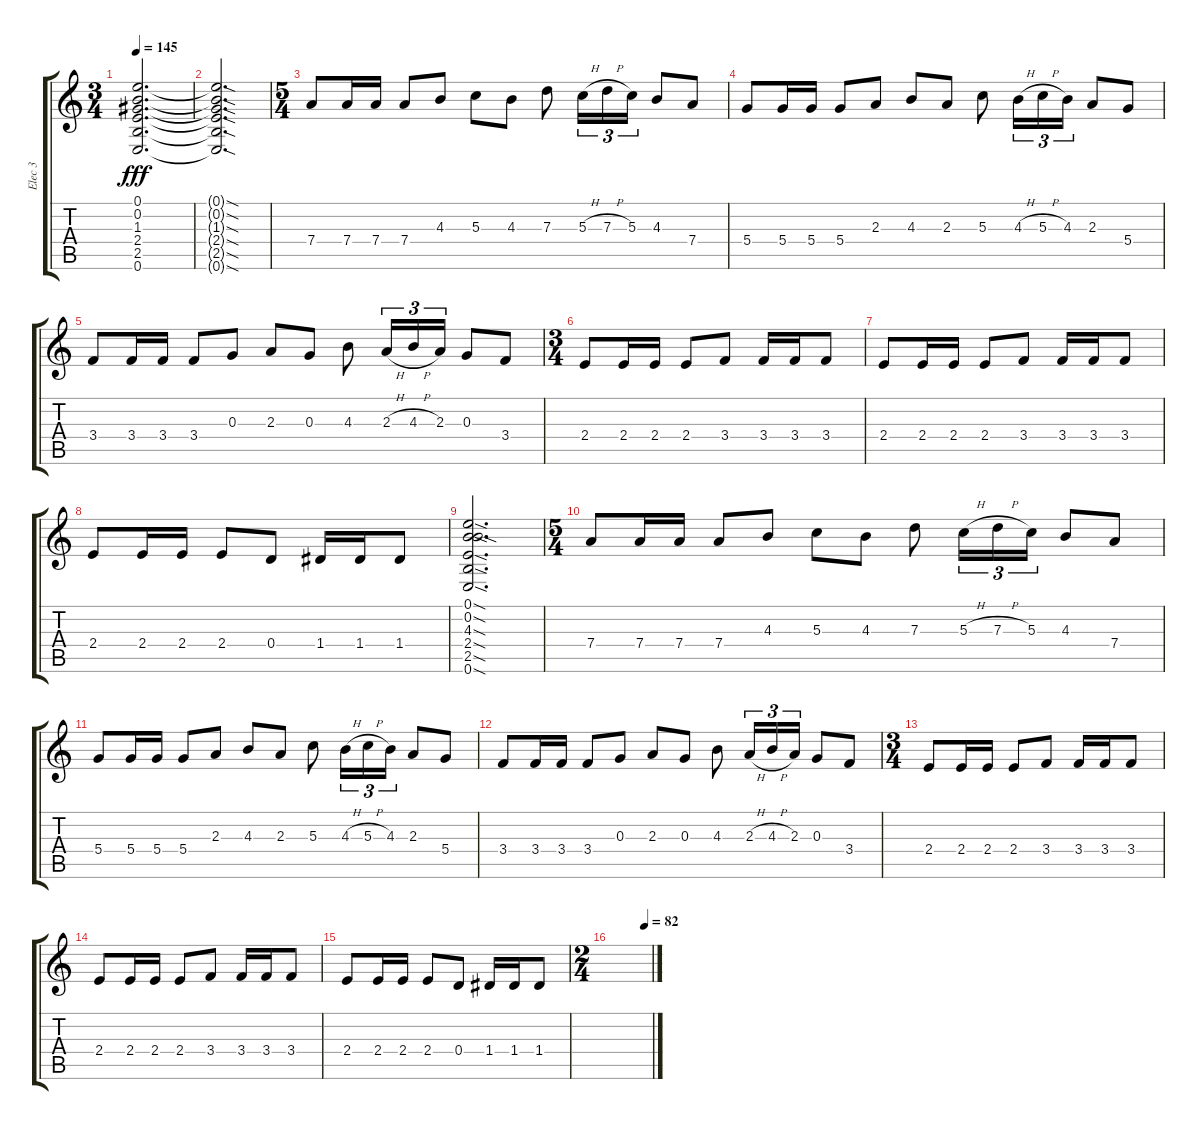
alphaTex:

\track ("Elec 3" "Elec 3") {instrument distortionguitar}
\staff {score tabs}
\tuning (E4 B3 G3 D3 A2 E2) {hide}
\ts (3 4)
\tempo 145
\clef g2
\ks c
(0.1 0.2 1.3 2.4 2.5 0.6).2{d dy fff} |
(0.1{sod t} 0.2{sod t} 1.3{sod t} 2.4{sod t} 2.5{sod t} 0.6{sod t}).2{d} |
\ts (5 4)
7.4.8 7.4.16 7.4.16 7.4.8 4.3.8 5.3.8 4.3.8 7.3.8 5.3{h}.16{tu (3 2)} 7.3{h}.16{tu (3 2)} 5.3.16{tu (3 2)} 4.3.8 7.4.8 |
5.4.8 5.4.16 5.4.16 5.4.8 2.3.8 4.3.8 2.3.8 5.3.8 4.3{h}.16{tu (3 2)} 5.3{h}.16{tu (3 2)} 4.3.16{tu (3 2)} 2.3.8 5.4.8 |
3.4.8 3.4.16 3.4.16 3.4.8 0.3.8 2.3.8 0.3.8 4.3.8 2.3{h}.16{tu (3 2)} 4.3{h}.16{tu (3 2)} 2.3.16{tu (3 2)} 0.3.8 3.4.8 |
\ts (3 4)
2.4.8 2.4.16 2.4.16 2.4.8 3.4.8 3.4.16 3.4.16 3.4.8 |
2.4.8 2.4.16 2.4.16 2.4.8 3.4.8 3.4.16 3.4.16 3.4.8 |
2.4.8 2.4.16 2.4.16 2.4.8 0.4.8 1.4.16 1.4.16 1.4.8 |
(0.1{sod} 0.2{sod} 4.3{sod} 2.4{sod} 2.5{sod} 0.6{sod}).2{d} |
\ts (5 4)
7.4.8 7.4.16 7.4.16 7.4.8 4.3.8 5.3.8 4.3.8 7.3.8 5.3{h}.16{tu (3 2)} 7.3{h}.16{tu (3 2)} 5.3.16{tu (3 2)} 4.3.8 7.4.8 |
5.4.8 5.4.16 5.4.16 5.4.8 2.3.8 4.3.8 2.3.8 5.3.8 4.3{h}.16{tu (3 2)} 5.3{h}.16{tu (3 2)} 4.3.16{tu (3 2)} 2.3.8 5.4.8 |
3.4.8 3.4.16 3.4.16 3.4.8 0.3.8 2.3.8 0.3.8 4.3.8 2.3{h}.16{tu (3 2)} 4.3{h}.16{tu (3 2)} 2.3.16{tu (3 2)} 0.3.8 3.4.8 |
\ts (3 4)
2.4.8 2.4.16 2.4.16 2.4.8 3.4.8 3.4.16 3.4.16 3.4.8 |
2.4.8 2.4.16 2.4.16 2.4.8 3.4.8 3.4.16 3.4.16 3.4.8 |
2.4.8 2.4.16 2.4.16 2.4.8 0.4.8 1.4.16 1.4.16 1.4.8 |
\ts (2 4)
\tempo (82 0.8333333333333334)
